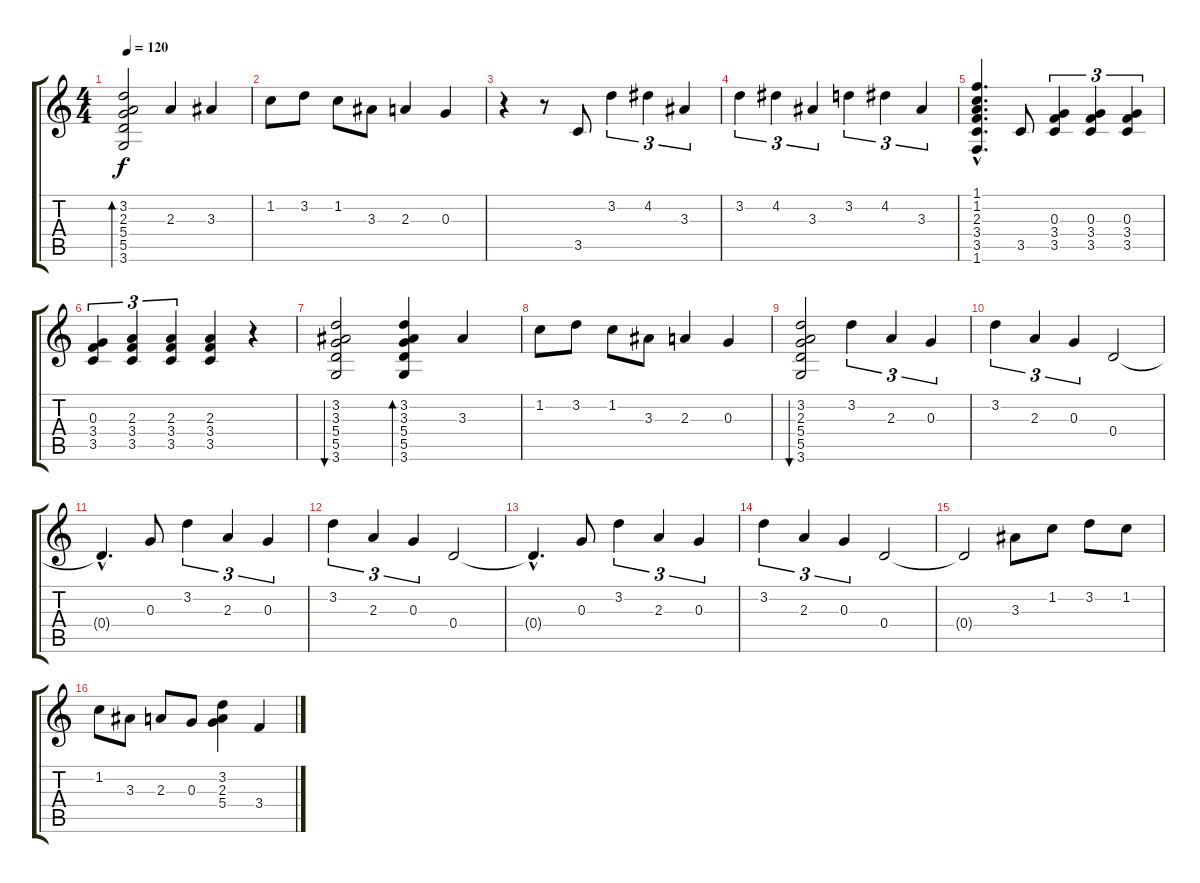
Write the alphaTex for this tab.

\track "" {instrument acousticguitarsteel}
\staff {score tabs}
\tuning (E4 B3 G3 D3 A2 E2) {hide}
\ts (4 4)
\tempo 120
\clef g2
\ks c
(3.2 2.3 5.4 5.5 3.6).2{bd 120 dy f} 2.3.4 3.3.4 |
1.2.8 3.2.8 1.2.8 3.3.8 2.3.4 0.3.4 |
r.4 r.8 3.5.8 3.2.4{tu (3 2)} 4.2.4{tu (3 2)} 3.3.4{tu (3 2)} |
3.2.4{tu (3 2)} 4.2.4{tu (3 2)} 3.3.4{tu (3 2)} 3.2.4{tu (3 2)} 4.2.4{tu (3 2)} 3.3.4{tu (3 2)} |
(1.1{hac} 1.2{hac} 2.3{hac} 3.4{hac} 3.5{hac} 1.6{hac}).4{d} 3.5.8 (0.3 3.4 3.5).4{tu (3 2)} (0.3 3.4 3.5).4{tu (3 2)} (0.3 3.4 3.5).4{tu (3 2)} |
(0.3 3.4 3.5).4{tu (3 2)} (2.3 3.4 3.5).4{tu (3 2)} (2.3 3.4 3.5).4{tu (3 2)} (2.3 3.4 3.5).4 r.4 |
(3.2 3.3 5.4 5.5 3.6).2{bu 120} (3.2 3.3 5.4 5.5 3.6).4{bd 120} 3.3.4 |
1.2.8 3.2.8 1.2.8 3.3.8 2.3.4 0.3.4 |
(3.2 2.3 5.4 5.5 3.6).2{bu 120} 3.2.4{tu (3 2)} 2.3.4{tu (3 2)} 0.3.4{tu (3 2)} |
3.2.4{tu (3 2)} 2.3.4{tu (3 2)} 0.3.4{tu (3 2)} 0.4.2 |
0.4{hac t}.4{d} 0.3.8 3.2.4{tu (3 2)} 2.3.4{tu (3 2)} 0.3.4{tu (3 2)} |
3.2.4{tu (3 2)} 2.3.4{tu (3 2)} 0.3.4{tu (3 2)} 0.4.2 |
0.4{hac t}.4{d} 0.3.8 3.2.4{tu (3 2)} 2.3.4{tu (3 2)} 0.3.4{tu (3 2)} |
3.2.4{tu (3 2)} 2.3.4{tu (3 2)} 0.3.4{tu (3 2)} 0.4.2 |
0.4{t}.2 3.3.8 1.2.8 3.2.8 1.2.8 |
1.2.8 3.3.8 2.3.8 0.3.8 (3.2 2.3 5.4).4 3.4.4
